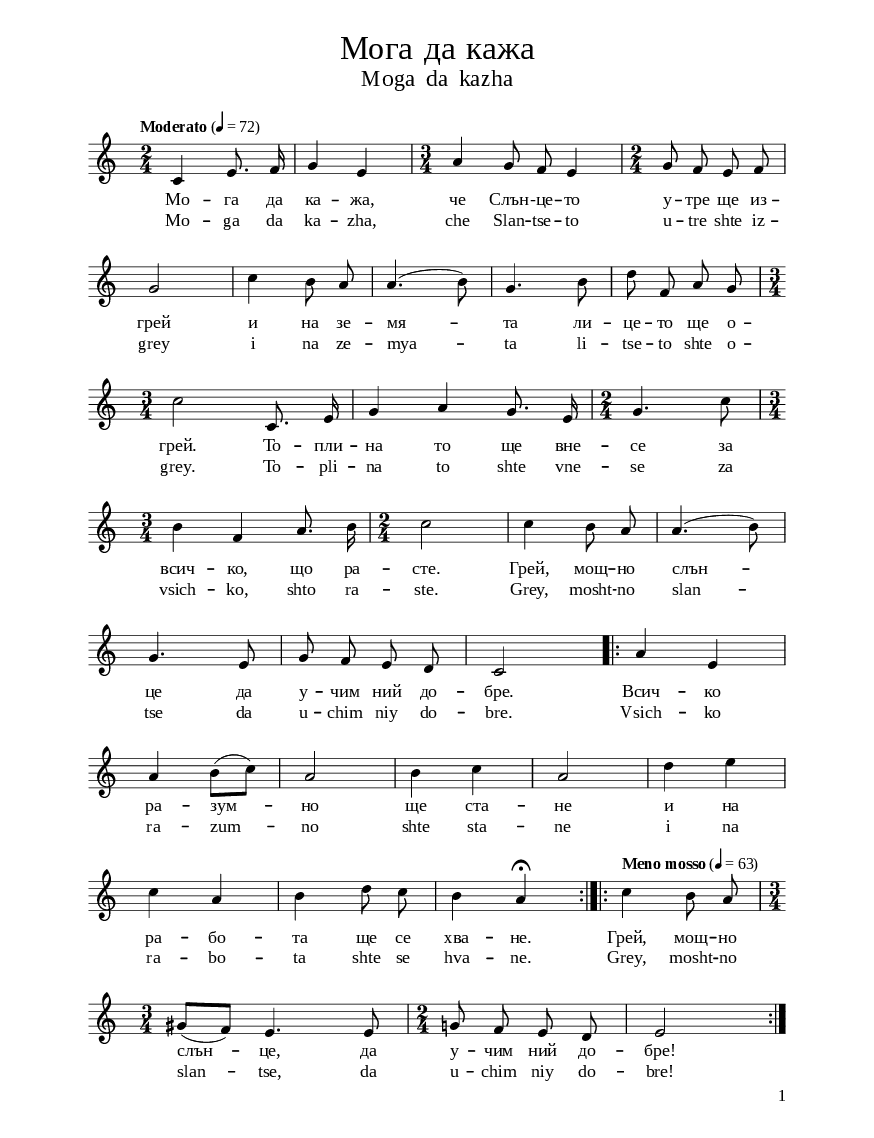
\version "2.20.0"

\paper {
  #(set-paper-size "a5")
}

\bookpart {
  \paper {
    print-all-headers = ##t
    print-page-number = ##t
    print-first-page-number = ##t

    % put page numbers on the bottom
    oddHeaderMarkup = \markup ""
    evenHeaderMarkup = \markup ""
    oddFooterMarkup = \markup
    \fill-line {
      ""
      \on-the-fly #print-page-number-check-first \fromproperty #'page:page-number-string
    }
    evenFooterMarkup = \markup
    \fill-line {
      \on-the-fly #print-page-number-check-first \fromproperty #'page:page-number-string
      ""
    }

    left-margin = 1.5\cm
    right-margin = 1.5\cm
    top-margin = 1.6\cm
    bottom-margin = 1.2\cm
    ragged-bottom = ##t % do not spread the staves to fill the whole vertical space

    % change lyrics and titles font (affects notes also)
    fonts =
    #(make-pango-font-tree
      "Times New Roman"
      "DejaVu Sans"
      "DejaVu Sans Mono"
      (/ (* staff-height pt) 3.6))

    % change distance between staves
    system-system-spacing =
    #'((basic-distance . 12)
       (minimum-distance . 6)
       (padding . 1)
       (stretchability . 12))
  }

  \header {
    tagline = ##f
  }

  \score{
    \layout {
      indent = 0.0\cm % remove first line indentation
      %ragged-last = ##t % do not spread last line to fill the whole space
      \context {
        \Score
        \omit BarNumber %remove bar numbers
      } % context

      \context {
        % change staff size
        \Staff
        fontSize = #+0 % affects notes size only
        \override StaffSymbol #'staff-space = #(magstep -3)
        \override StaffSymbol #'thickness = #0.5
        \override BarLine #'hair-thickness = #1
        %\override StaffSymbol #'ledger-line-thickness = #'(0 . 0)
      }

      \context {
        % adjust space between staff and lyrics and between the two lyric lines
        \Lyrics
        \override VerticalAxisGroup.nonstaff-relatedstaff-spacing = #'(
          (basic-distance . 4.5)
          (padding . 0.5)
        )
        \override VerticalAxisGroup.nonstaff-nonstaff-spacing = #'((minimum-distance . 2))
      }
    } % layout

    \new Voice \relative c' {
      \clef treble
      \key c \major
      \time 2/4
      \tempo \markup {
        % make tempo note smaller
        \concat {
          "Moderato" \normal-text { " (" }
          \teeny \general-align #Y #DOWN \note #"4" #0.8
          \normal-text { " = 72)" }
        }
      }
      \autoBeamOff
      c4 e8. f16 | g4 e | \time 3/4 a4 g8 f8 e4 | \time 2/4 g8 f e f | \break

      g2 | c4 b8 a8 | a4. (b8) | g4. b8 | d8 f, a g | \break


      \time 3/4 c2 c,8. e16 | g4 a g8. e16 | \time 2/4 g4. c8 | \break

      \time 3/4  b4  f4  a8.  b16 | \time 2/4  | c2 | c4  b8  a8 | a4. (  b8 ) \break |

      g4.  e8 |  g8  f8  e8  d8 | c2 
        | \bar ".|:" a'4  e4 \break |
        a4  b8 ( [  c8 ) ] | a2 | b4  c4 | a2 | d4  e4 \break |
        c4  a4 | b4  d8  c8 | b4  a4 ^\fermata

        \tempo \markup {
          % make tempo note smaller
          \concat {
            "Meno mosso " \normal-text { "(" }
            \teeny \general-align #Y #DOWN \note #"4" #0.8
            \normal-text { " = 63)" }
          }
        } | \bar ":|.|:" c4  b8  a8 \break |

        \time 3/4  | gis8 ( [  f8 ) ]  e4.  e8 | \time 2/4  | g!8  f8  e8  d8 | e2
        \bar ":|."

    }

    \addlyrics {
      Мо -- га да ка -- жа,

      че Слън -- "-це" -- то у -- тре ще из -- грей

      и на зе -- мя -- та ли -- це -- то ще о -- грей.

      То -- пли -- на то ще вне -- се

      за всич -- ко, що ра -- сте.

      Грей, мощ -- но слън -- це

      да у -- чим ний до -- бре.

      Всич -- ко ра  -- зум  -- но ще

      ста  -- не и на ра  -- бо  -- та ще

      се хва  -- не. Грей, мощ  -- но слън

      -- це, да у  -- чим ний до  --
      бре!
    }
    \addlyrics {     Mo -- ga da ka -- zha,

      che Slan -- tse -- to u -- tre shte iz -- grey

      i na ze -- mya -- ta li -- tse -- to shte o -- grey.

      To -- pli -- na to shte vne -- se

      za vsich -- ko, shto ra -- ste.

      Grey, mosht -- no slan -- tse

      da u -- chim niy do -- bre.

      Vsich -- ko ra  -- zum  -- no shte

      sta  -- ne i na ra  -- bo  -- ta shte

      se hva  -- ne. Grey, mosht  -- no slan

      -- tse, da u  -- chim niy do  --
      bre!
    }

    \header {
      title = \markup \column \normal-text \fontsize #2.5 {
        \center-align
        \line { Мога да кажа}
        \vspace #-0.6
        \center-align
        \line \fontsize #-3 { Moga da kazha}
        \vspace #-0.8
        \center-align
        \line \fontsize #-3 { " " }
      }
    }

    \midi{}

  } % score



  % include foreign translation(s) of the song
 \version "2.22.0"

\markup \fill-line { \fontsize #6 "Ich kann sagen" }
\markup \null
\markup \null
\markup \fontsize #+2.5 {
    \hspace #12
    \override #'(baseline-skip . 2)

        \column {
     \line { " " }
      \line { " " Ich kann sagen, }

 \line { " " dass die Sonne morgen aufgehen }

 \line { " " und das Antlitz der Erde erleuchten wird.}

 \line { " " Sie wird in alles, was wächst, Wärme hineinbringen.}

 \line { " " Scheine, mächtige Sonne, damit wir gut lernen!}

 \line { " " Alle Vernünftbegabten werden sich erheben}

 \line { " " und sich an die Arbeit machen. }

 \line { " " Scheine, mächtige Sonne, damit wir gut lernen!}

 \line { " " Alles vernünftige wird sich erheben}

 \line { " " und wird sich an die Arbeit machen.}

 \line { " " Scheine, mächtige Sonne, damit wir gut lernen! }


    }


}


} % bookpart
